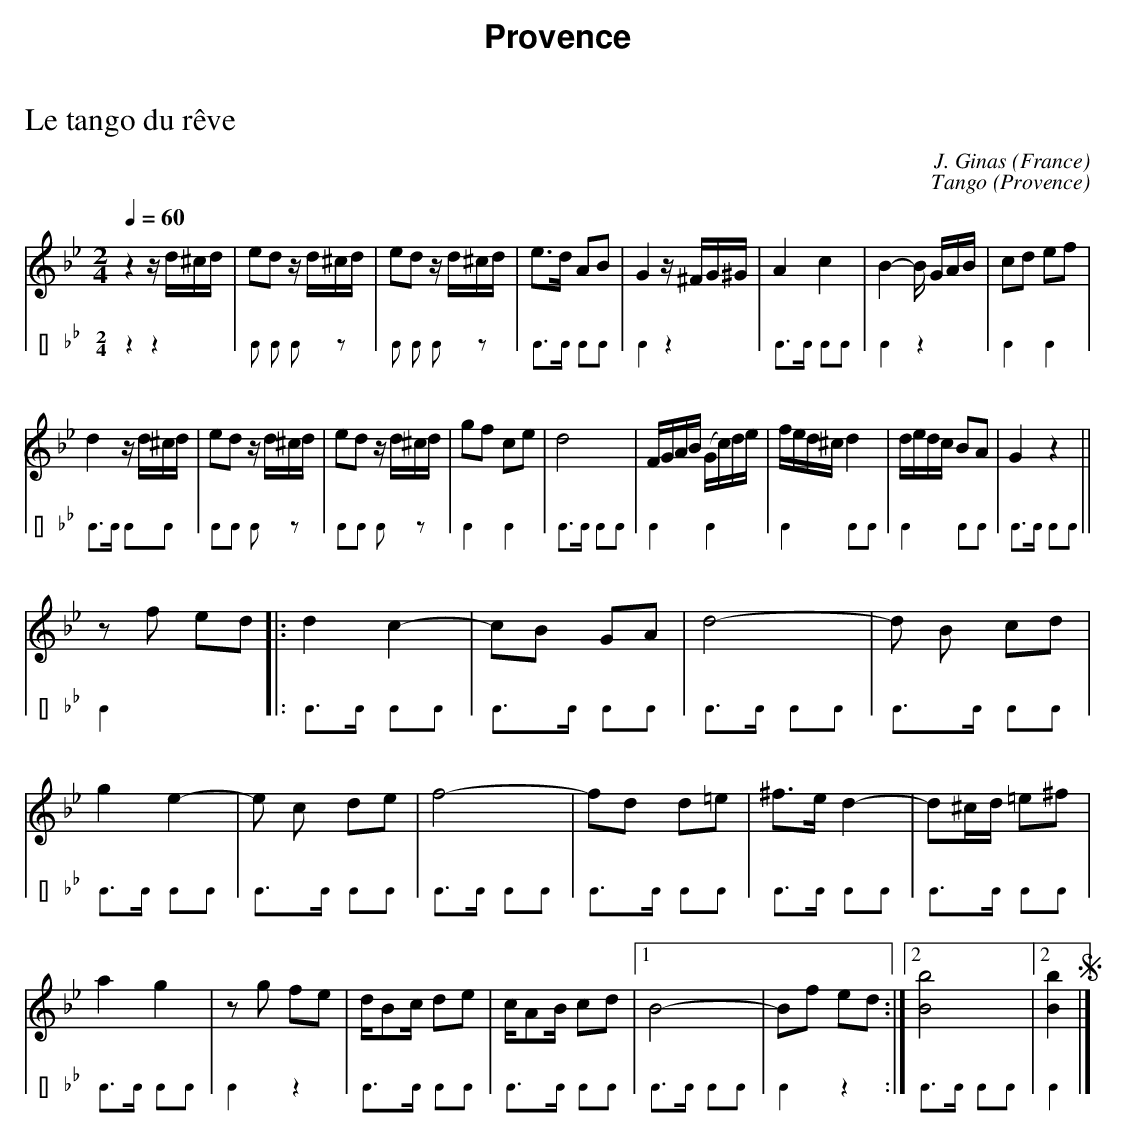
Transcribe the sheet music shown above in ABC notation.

X:1
T:Le tango du rêve
O:France
C:J. Ginas
M:2/4
L:1/8
Q:1/4=60
K:Bb
V:1
z2 z/d/^c/d/ | ed z/d/^c/d/ | ed z/d/^c/d/ | e>d AB | G2 z/^F/G/^G/ | A2 c2 | B2- B/ G/A/B/ | cd ef |
d2 z/d/^c/d/ | ed z/d/^c/d/ | ed z/d/^c/d/ | gf ce | d4 | F/G/A/B/ (G/c/)d/e/ | f/e/d/^c/ d2 | d/e/d/c/ BA | G2z2 ||
zf ed |: d2c2- | cB GA | d4- | d B cd | g2 e2- | e c de | f4- | fd d=e | ^f>e d2- | d^c/d/ =e^f |
a2 g2 | zg fe | d/Bc/ de | c/AB/ cd |1 B4- | Bf ed :|2 [B4b4] |2 [B2b2] S |]
V:2 clef=perc stafflines=0 staffscale=0.7
z2 z2 | B B B z | B B B z | B>B BB | B2 z2 | B>B BB | B2 z2 | B2 B2 |
B>B BB | BB Bz | BB Bz | B2 B2 | B>B BB | B2 B2 | B2 BB | B2 BB | B>B BB ||
B2x2 |: B>B BB | B>B BB | B>B BB | B>B BB | B>B BB | B>B BB | B>B BB | B>B BB | B>B BB | B>B BB |
B>B BB | B2z2 | B>B BB | B>B BB | B>B BB | B2 z2 :| B>B BB | B2 |]
